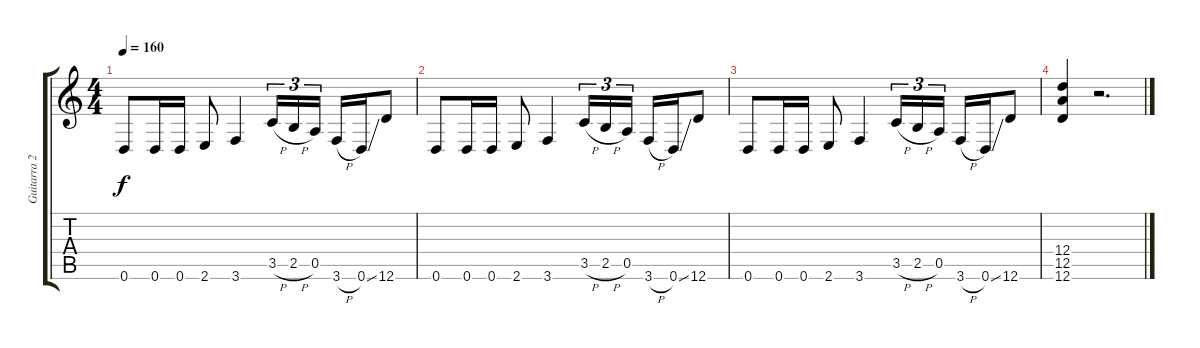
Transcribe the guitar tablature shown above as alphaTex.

\track ("Guitarra 2" "Guitarra 2") {instrument overdrivenguitar}
\staff {score tabs}
\tuning (E4 B3 G3 D3 A2 D2) {hide}
\ts (4 4)
\tempo 160
\clef g2
\ks c
0.6.8{dy f} 0.6.16 0.6.16 2.6.8 3.6.4 3.5{h}.16{tu (3 2)} 2.5{h}.16{tu (3 2)} 0.5.16{tu (3 2)} 3.6{h}.16 0.6{ss}.16 12.6.8 |
0.6.8 0.6.16 0.6.16 2.6.8 3.6.4 3.5{h}.16{tu (3 2)} 2.5{h}.16{tu (3 2)} 0.5.16{tu (3 2)} 3.6{h}.16 0.6{ss}.16 12.6.8 |
0.6.8 0.6.16 0.6.16 2.6.8 3.6.4 3.5{h}.16{tu (3 2)} 2.5{h}.16{tu (3 2)} 0.5.16{tu (3 2)} 3.6{h}.16 0.6{ss}.16 12.6.8 |
(12.4 12.5 12.6).4 r.2{d}
